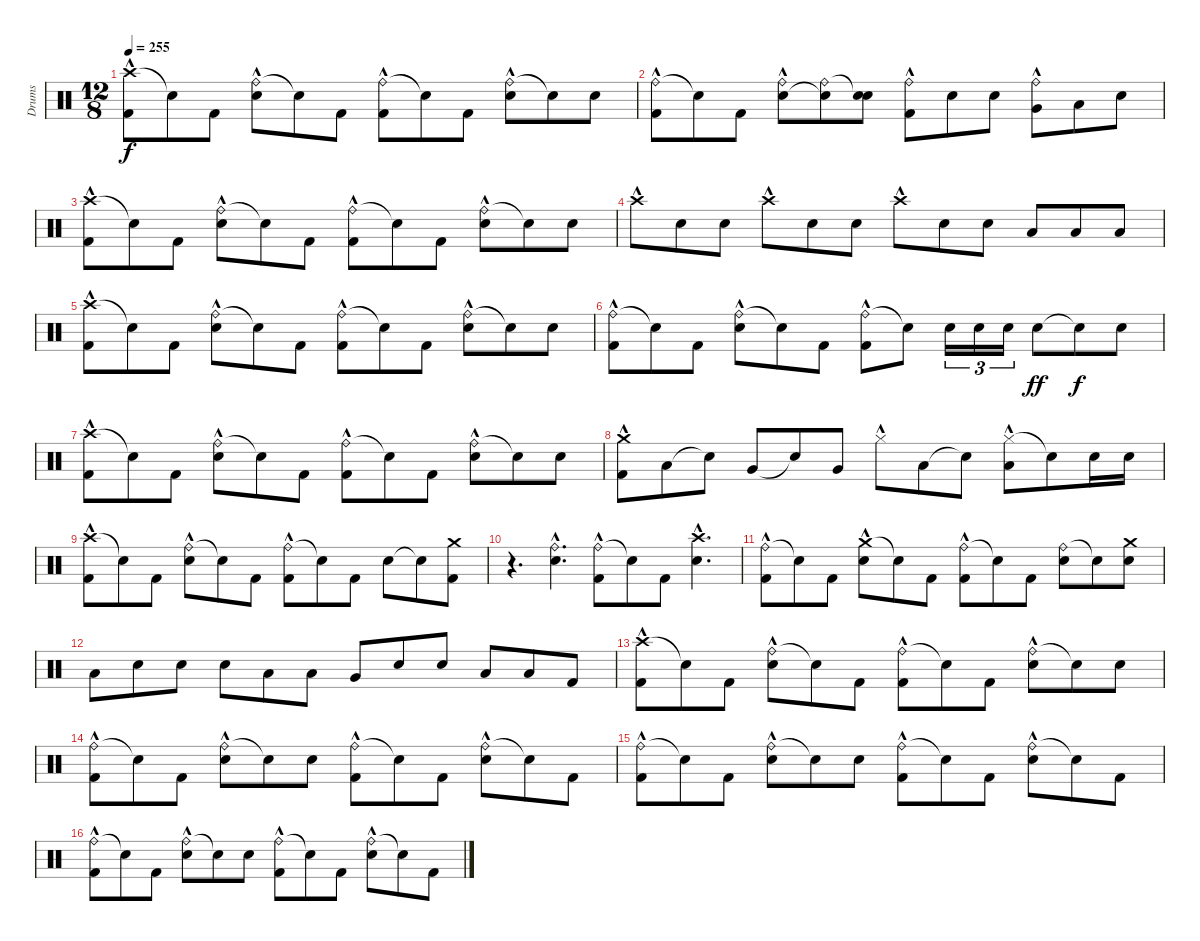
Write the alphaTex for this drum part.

\track ("Drums" "Drums") {instrument percussion}
\staff {score}
\articulation defaults
\ts (12 8)
\tempo 255
\clef neutral
\ks c
("Crash high (hit)"{hac} "Kick (hit) 2").8{dy f} "Snare (hit)"{t}.8 "Kick (hit) 2".8 ("Ride (bell)"{hac} "Electric Snare (hit)").8 "Snare (hit)"{t}.8 "Kick (hit) 2".8 ("Ride (bell)"{hac} "Kick (hit) 2").8 "Snare (hit)"{t}.8 "Kick (hit) 2".8 ("Ride (bell)"{hac} "Electric Snare (hit)").8 "Snare (hit)"{t}.8 "Electric Snare (hit)".8 |
("Ride (bell)"{hac} "Kick (hit) 2").8 "Snare (hit)"{t}.8 "Kick (hit) 2".8 ("Ride (bell)"{hac} "Electric Snare (hit)").8 ("Ride (bell)" "Snare (hit)"{t}).8 ("Snare (hit)"{t} "Electric Snare (hit)").8 ("Ride (bell)"{hac} "Kick (hit) 2").8 "Electric Snare (hit)".8 "Electric Snare (hit)".8 ("Ride (bell)"{hac} "Very Low Tom (hit)").8 "Low Tom (hit)".8 "Electric Snare (hit)".8 |
("Crash high (hit)"{hac} "Kick (hit) 2").8 "Snare (hit)"{t}.8 "Kick (hit) 2".8 ("Ride (bell)"{hac} "Electric Snare (hit)").8 "Snare (hit)"{t}.8 "Kick (hit) 2".8 ("Ride (bell)"{hac} "Kick (hit) 2").8 "Snare (hit)"{t}.8 "Kick (hit) 2".8 ("Ride (bell)"{hac} "Electric Snare (hit)").8 "Snare (hit)"{t}.8 "Electric Snare (hit)".8 |
"Crash high (hit)"{hac}.8 "Electric Snare (hit)".8 "Electric Snare (hit)".8 "Crash high (hit)"{hac}.8 "Electric Snare (hit)".8 "Electric Snare (hit)".8 "Crash high (hit)"{hac}.8 "Electric Snare (hit)".8 "Electric Snare (hit)".8 "Low Tom (hit)".8 "Low Tom (hit)".8 "Low Tom (hit)".8 |
("Crash high (hit)"{hac} "Kick (hit) 2").8 "Snare (hit)"{t}.8 "Kick (hit) 2".8 ("Ride (bell)"{hac} "Electric Snare (hit)").8 "Snare (hit)"{t}.8 "Kick (hit) 2".8 ("Ride (bell)"{hac} "Kick (hit) 2").8 "Snare (hit)"{t}.8 "Kick (hit) 2".8 ("Ride (bell)"{hac} "Electric Snare (hit)").8 "Snare (hit)"{t}.8 "Electric Snare (hit)".8 |
("Ride (bell)"{hac} "Kick (hit) 2").8 "Snare (hit)"{t}.8 "Kick (hit) 2".8 ("Ride (bell)"{hac} "Electric Snare (hit)").8 "Snare (hit)"{t}.8 "Kick (hit) 2".8 ("Ride (bell)"{hac} "Kick (hit) 2").8 "Snare (hit)"{t}.8 "Electric Snare (hit)".16{tu (3 2)} "Electric Snare (hit)".16{tu (3 2)} "Electric Snare (hit)".16{tu (3 2)} "Electric Snare (hit)".8{dy ff} "Snare (hit)"{t}.8{dy f} "Electric Snare (hit)".8 |
("Crash high (hit)"{hac} "Kick (hit) 2").8 "Snare (hit)"{t}.8 "Kick (hit) 2".8 ("Ride (bell)"{hac} "Electric Snare (hit)").8 "Snare (hit)"{t}.8 "Kick (hit) 2".8 ("Ride (bell)"{hac} "Kick (hit) 2").8 "Snare (hit)"{t}.8 "Kick (hit) 2".8 ("Ride (bell)"{hac} "Electric Snare (hit)").8 "Snare (hit)"{t}.8 "Electric Snare (hit)".8 |
("Crash medium (hit)"{hac} "Kick (hit) 2").8 "Low Tom (hit)".8 "Snare (hit)"{t}.8 "Very Low Tom (hit)".8 "Snare (hit)"{t}.8 "Very Low Tom (hit)".8 "Hi-Hat (closed)"{hac}.8 "Low Floor Tom (hit)".8 "Snare (hit)"{t}.8 ("Hi-Hat (closed)"{hac} "Low Floor Tom (hit)").8 "Snare (hit)"{t}.8 "Electric Snare (hit)".16 "Electric Snare (hit)".16 |
("Crash high (hit)"{hac} "Kick (hit) 2").8 "Snare (hit)"{t}.8 "Kick (hit) 2".8 ("Ride (bell)"{hac} "Electric Snare (hit)").8 "Snare (hit)"{t}.8 "Kick (hit) 2".8 ("Ride (bell)"{hac} "Kick (hit) 2").8 "Snare (hit)"{t}.8 "Kick (hit) 2".8 "Electric Snare (hit)".8 "Snare (hit)"{t}.8 ("Crash medium (hit)" "Kick (hit) 2").8 |
r.4{d} ("Ride (bell)"{hac} "Electric Snare (hit)"{hac}).4{d} ("Ride (bell)"{hac} "Kick (hit) 2").8 "Snare (hit)"{t}.8 "Kick (hit) 2".8 ("Crash high (hit)"{hac} "Electric Snare (hit)"{hac}).4{d} |
("Ride (bell)"{hac} "Kick (hit) 2").8 "Snare (hit)"{t}.8 "Kick (hit) 2".8 ("Crash medium (hit)"{hac} "Electric Snare (hit)").8 "Snare (hit)"{t}.8 "Kick (hit) 2".8 ("Ride (bell)"{hac} "Kick (hit) 2").8 "Snare (hit)"{t}.8 "Kick (hit) 2".8 ("Ride (bell)" "Electric Snare (hit)").8 "Snare (hit)"{t}.8 ("Crash medium (hit)" "Electric Snare (hit)").8 |
"Low Tom (hit)".8 "Electric Snare (hit)".8 "Electric Snare (hit)".8 "Electric Snare (hit)".8 "Low Tom (hit)".8 "Low Tom (hit)".8 "Very Low Tom (hit)".8 "Electric Snare (hit)".8 "Electric Snare (hit)".8 "Low Floor Tom (hit)".8 "Low Floor Tom (hit)".8 "Kick (hit) 2".8 |
("Crash high (hit)"{hac} "Kick (hit) 2").8 "Snare (hit)"{t}.8 "Kick (hit) 2".8 ("Ride (bell)"{hac} "Electric Snare (hit)").8 "Snare (hit)"{t}.8 "Kick (hit) 2".8 ("Ride (bell)"{hac} "Kick (hit) 2").8 "Snare (hit)"{t}.8 "Kick (hit) 2".8 ("Ride (bell)"{hac} "Electric Snare (hit)").8 "Snare (hit)"{t}.8 "Electric Snare (hit)".8 |
("Ride (bell)"{hac} "Kick (hit) 2").8 "Snare (hit)"{t}.8 "Kick (hit) 2".8 ("Ride (bell)"{hac} "Electric Snare (hit)").8 "Snare (hit)"{t}.8 "Electric Snare (hit)".8 ("Ride (bell)"{hac} "Kick (hit) 2").8 "Snare (hit)"{t}.8 "Kick (hit) 2".8 ("Ride (bell)"{hac} "Electric Snare (hit)").8 "Snare (hit)"{t}.8 "Kick (hit) 2".8 |
("Ride (bell)"{hac} "Kick (hit) 2").8 "Snare (hit)"{t}.8 "Kick (hit) 2".8 ("Ride (bell)"{hac} "Electric Snare (hit)").8 "Snare (hit)"{t}.8 "Electric Snare (hit)".8 ("Ride (bell)"{hac} "Kick (hit) 2").8 "Snare (hit)"{t}.8 "Kick (hit) 2".8 ("Ride (bell)"{hac} "Electric Snare (hit)").8 "Snare (hit)"{t}.8 "Kick (hit) 2".8 |
("Ride (bell)"{hac} "Kick (hit) 2").8 "Snare (hit)"{t}.8 "Kick (hit) 2".8 ("Ride (bell)"{hac} "Electric Snare (hit)").8 "Snare (hit)"{t}.8 "Electric Snare (hit)".8 ("Ride (bell)"{hac} "Kick (hit) 2").8 "Snare (hit)"{t}.8 "Kick (hit) 2".8 ("Ride (bell)"{hac} "Electric Snare (hit)").8 "Snare (hit)"{t}.8 "Kick (hit) 2".8
